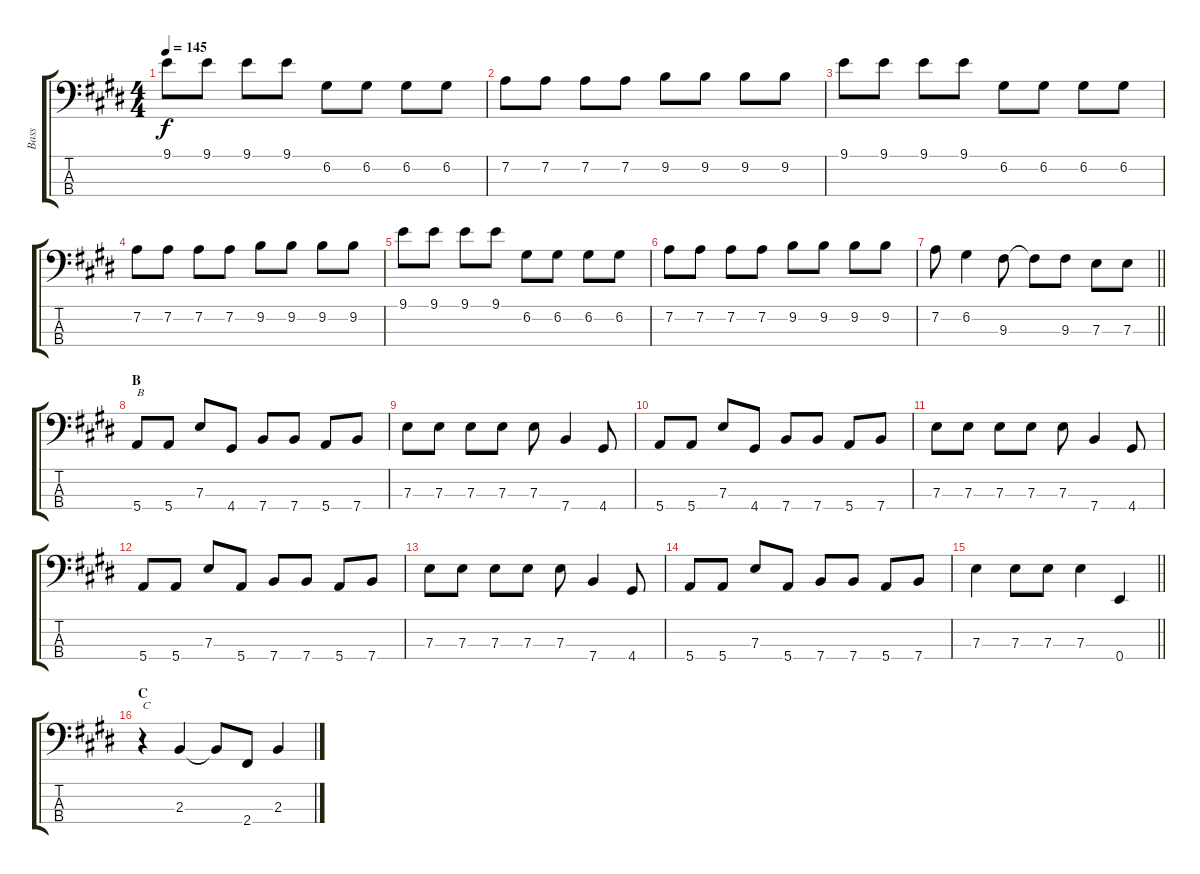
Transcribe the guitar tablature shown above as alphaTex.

\track ("Bass" "Bass") {instrument electricbasspick}
\staff {score tabs}
\tuning (G2 D2 A1 E1) {hide}
\ts (4 4)
\tempo 145
\clef f4
\ks e
9.1.8{dy f} 9.1.8 9.1.8 9.1.8 6.2.8 6.2.8 6.2.8 6.2.8 |
7.2.8 7.2.8 7.2.8 7.2.8 9.2.8 9.2.8 9.2.8 9.2.8 |
9.1.8 9.1.8 9.1.8 9.1.8 6.2.8 6.2.8 6.2.8 6.2.8 |
7.2.8 7.2.8 7.2.8 7.2.8 9.2.8 9.2.8 9.2.8 9.2.8 |
9.1.8 9.1.8 9.1.8 9.1.8 6.2.8 6.2.8 6.2.8 6.2.8 |
7.2.8 7.2.8 7.2.8 7.2.8 9.2.8 9.2.8 9.2.8 9.2.8 |
\barLineRight lightlight
7.2.8 6.2.4 9.3.8 9.3{t}.8 9.3.8 7.3.8 7.3.8 |
\section ("" "B")
5.4.8{txt "B"} 5.4.8 7.3.8 4.4.8 7.4.8 7.4.8 5.4.8 7.4.8 |
7.3.8 7.3.8 7.3.8 7.3.8 7.3.8 7.4.4 4.4.8 |
5.4.8 5.4.8 7.3.8 4.4.8 7.4.8 7.4.8 5.4.8 7.4.8 |
7.3.8 7.3.8 7.3.8 7.3.8 7.3.8 7.4.4 4.4.8 |
5.4.8 5.4.8 7.3.8 5.4.8 7.4.8 7.4.8 5.4.8 7.4.8 |
7.3.8 7.3.8 7.3.8 7.3.8 7.3.8 7.4.4 4.4.8 |
5.4.8 5.4.8 7.3.8 5.4.8 7.4.8 7.4.8 5.4.8 7.4.8 |
\barLineRight lightlight
7.3.4 7.3.8 7.3.8 7.3.4 0.4.4 |
\section ("" "C")
r.4{txt "C"} 2.3.4 2.3{t}.8 2.4.8 2.3.4
